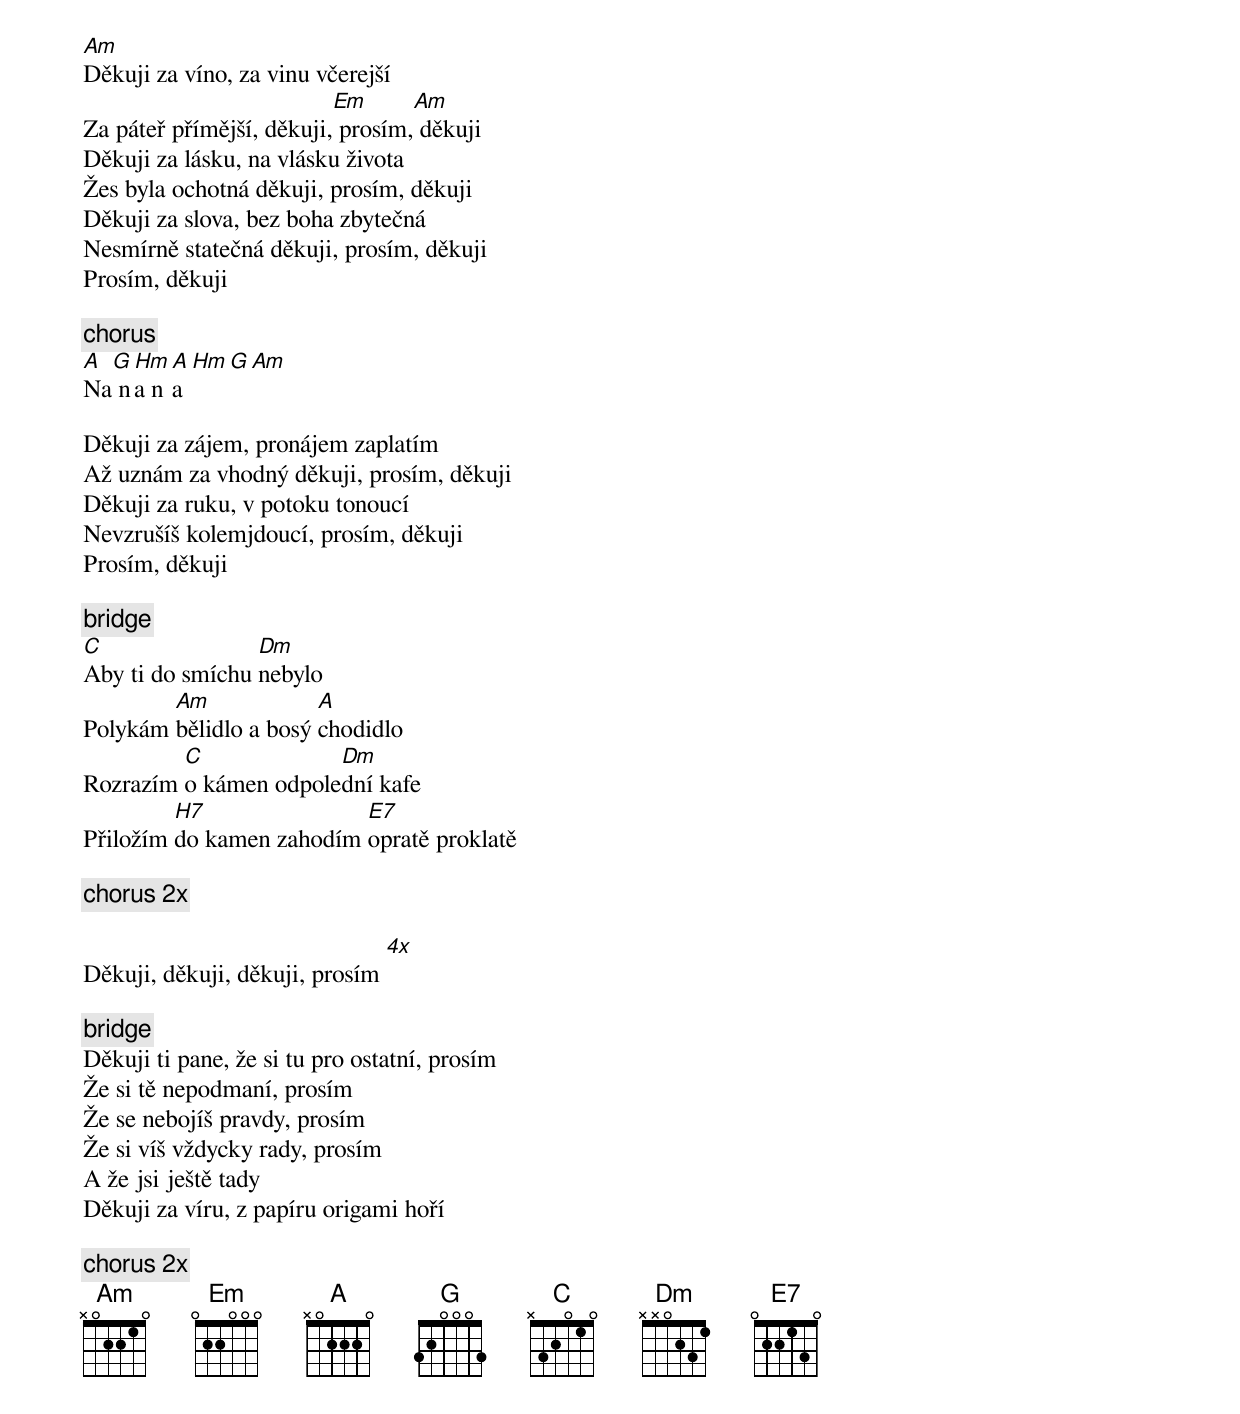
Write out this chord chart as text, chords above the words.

Am
Děkuji za víno, za vinu včerejší
                          Em      Am
Za páteř přímější, děkuji, prosím, děkuji
Děkuji za lásku, na vlásku života
Žes byla ochotná děkuji, prosím, děkuji
Děkuji za slova, bez boha zbytečná
Nesmírně statečná děkuji, prosím, děkuji
Prosím, děkuji

[chorus]
A G Hm A Hm G Am
Na na na

Děkuji za zájem, pronájem zaplatím
Až uznám za vhodný děkuji, prosím, děkuji
Děkuji za ruku, v potoku tonoucí
Nevzrušíš kolemjdoucí, prosím, děkuji
Prosím, děkuji

[bridge]
C                Dm
Aby ti do smíchu nebylo
        Am             A
Polykám bělidlo a bosý chodidlo
         C             Dm
Rozrazím o kámen odpolední kafe
         H7               E7
Přiložím do kamen zahodím opratě proklatě

[chorus] [2x]

Děkuji, děkuji, děkuji, prosím [4x]

[bridge]
Děkuji ti pane, že si tu pro ostatní, prosím
Že si tě nepodmaní, prosím
Že se nebojíš pravdy, prosím
Že si víš vždycky rady, prosím
A že jsi ještě tady
Děkuji za víru, z papíru origami hoří

[chorus] [2x]
